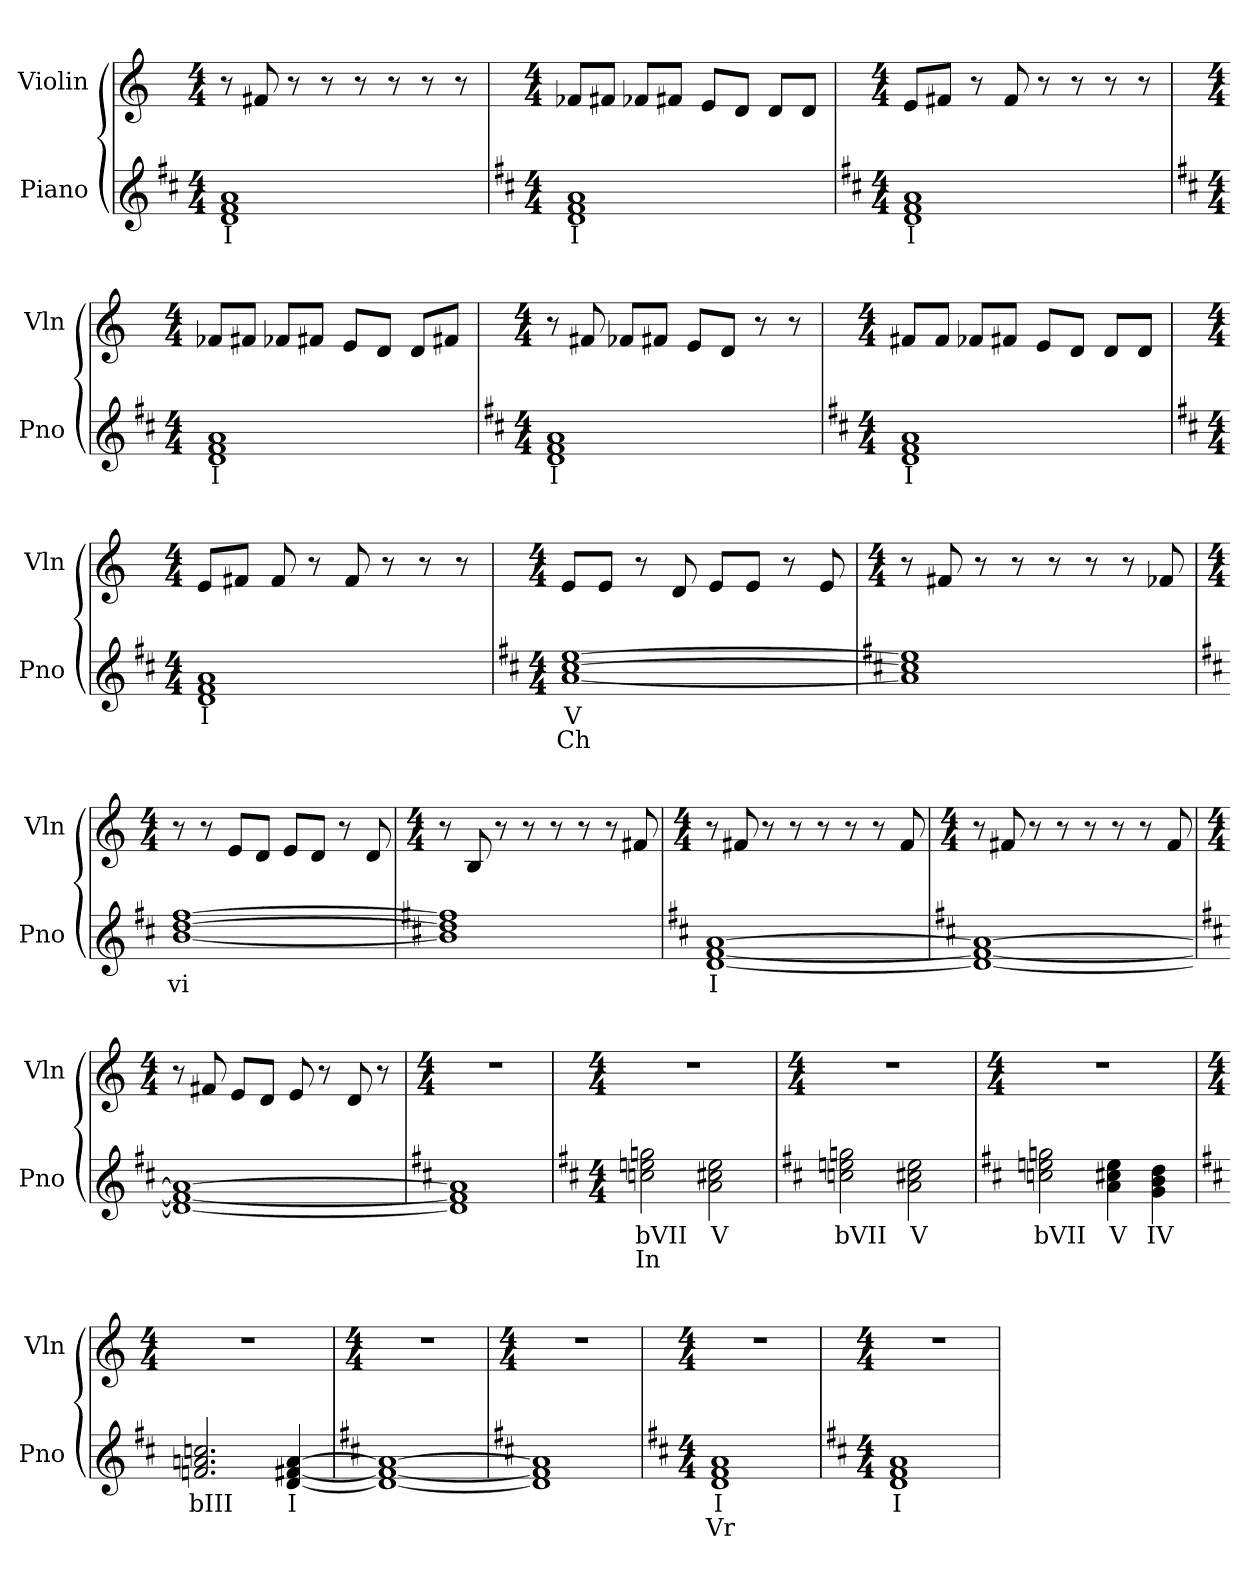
**kern	**text	**text	**kern
*part2	*part2	*part2	*part1
*staff2	*staff2	*staff2	*staff1
*I"Piano	*	*	*I"Violin
*I'Pno	*	*	*I'Vln
*k[f#c#]	*	*	*
*D:	*	*	*
*M4/4	*	*	*M4/4
=	=	=	=
1d 1f# 1a	I	.	8r
.	.	.	8f#X
.	.	.	8r
.	.	.	8r
.	.	.	8r
.	.	.	8r
.	.	.	8r
.	.	.	8r
=	=	=	=
*k[f#c#]	*	*	*
*D:	*	*	*
*M4/4	*	*	*M4/4
1d 1f# 1a	I	.	8f-XL
.	.	.	8f#XJ
.	.	.	8f-XL
.	.	.	8f#XJ
.	.	.	8eL
.	.	.	8dJ
.	.	.	8dL
.	.	.	8dJ
=	=	=	=
*k[f#c#]	*	*	*
*D:	*	*	*
*M4/4	*	*	*M4/4
1d 1f# 1a	I	.	8eL
.	.	.	8f#XJ
.	.	.	8r
.	.	.	8f#
.	.	.	8r
.	.	.	8r
.	.	.	8r
.	.	.	8r
=	=	=	=
*k[f#c#]	*	*	*
*D:	*	*	*
*M4/4	*	*	*M4/4
1d 1f# 1a	I	.	8f-XL
.	.	.	8f#XJ
.	.	.	8f-XL
.	.	.	8f#XJ
.	.	.	8eL
.	.	.	8dJ
.	.	.	8dL
.	.	.	8f#XJ
=	=	=	=
*k[f#c#]	*	*	*
*D:	*	*	*
*M4/4	*	*	*M4/4
1d 1f# 1a	I	.	8r
.	.	.	8f#X
.	.	.	8f-XL
.	.	.	8f#XJ
.	.	.	8eL
.	.	.	8dJ
.	.	.	8r
.	.	.	8r
=	=	=	=
*k[f#c#]	*	*	*
*D:	*	*	*
*M4/4	*	*	*M4/4
1d 1f# 1a	I	.	8f#XL
.	.	.	8f#J
.	.	.	8f-XL
.	.	.	8f#XJ
.	.	.	8eL
.	.	.	8dJ
.	.	.	8dL
.	.	.	8dJ
=	=	=	=
*k[f#c#]	*	*	*
*D:	*	*	*
*M4/4	*	*	*M4/4
1d 1f# 1a	I	.	8eL
.	.	.	8f#XJ
.	.	.	8f#
.	.	.	8r
.	.	.	8f#
.	.	.	8r
.	.	.	8r
.	.	.	8r
=	=	=	=
*k[f#c#]	*	*	*
*D:	*	*	*
*M4/4	*	*	*M4/4
[1a [1cc# [1ee	V	Ch	8eL
.	.	.	8eJ
.	.	.	8r
.	.	.	8d
.	.	.	8eL
.	.	.	8eJ
.	.	.	8r
.	.	.	8e
=	=	=	=
*k[f#c#]	*	*	*
*D:	*	*	*
*	*	*	*M4/4
1a] 1cc#] 1ee]	.	.	8r
.	.	.	8f#X
.	.	.	8r
.	.	.	8r
.	.	.	8r
.	.	.	8r
.	.	.	8r
.	.	.	8f-X
=	=	=	=
*k[f#c#]	*	*	*
*D:	*	*	*
*	*	*	*M4/4
[1b [1dd [1ff#	vi	.	8r
.	.	.	8r
.	.	.	8eL
.	.	.	8dJ
.	.	.	8eL
.	.	.	8dJ
.	.	.	8r
.	.	.	8d
=	=	=	=
*k[f#c#]	*	*	*
*D:	*	*	*
*	*	*	*M4/4
1b] 1dd] 1ff#]	.	.	8r
.	.	.	8B
.	.	.	8r
.	.	.	8r
.	.	.	8r
.	.	.	8r
.	.	.	8r
.	.	.	8f#X
=	=	=	=
*k[f#c#]	*	*	*
*D:	*	*	*
*	*	*	*M4/4
[1d [1f# [1a	I	.	8r
.	.	.	8f#X
.	.	.	8r
.	.	.	8r
.	.	.	8r
.	.	.	8r
.	.	.	8r
.	.	.	8f#
=	=	=	=
*k[f#c#]	*	*	*
*D:	*	*	*
*	*	*	*M4/4
1d_ 1f#_ 1a_	.	.	8r
.	.	.	8f#X
.	.	.	8r
.	.	.	8r
.	.	.	8r
.	.	.	8r
.	.	.	8r
.	.	.	8f#
=	=	=	=
*k[f#c#]	*	*	*
*D:	*	*	*
*	*	*	*M4/4
1d_ 1f#_ 1a_	.	.	8r
.	.	.	8f#X
.	.	.	8eL
.	.	.	8dJ
.	.	.	8e
.	.	.	8r
.	.	.	8d
.	.	.	8r
=	=	=	=
*k[f#c#]	*	*	*
*D:	*	*	*
*	*	*	*M4/4
1d] 1f#] 1a]	.	.	1r
=	=	=	=
*k[f#c#]	*	*	*
*D:	*	*	*
*M4/4	*	*	*M4/4
2ccn 2een 2ggn	bVII	In	1r
2a 2cc#X 2ee	V	.	.
=	=	=	=
*k[f#c#]	*	*	*
*D:	*	*	*
*	*	*	*M4/4
2ccn 2een 2ggn	bVII	.	1r
2a 2cc#X 2ee	V	.	.
=	=	=	=
*k[f#c#]	*	*	*
*D:	*	*	*
*	*	*	*M4/4
2ccn 2een 2ggn	bVII	.	1r
4a 4cc#X 4ee	V	.	.
4g 4b 4dd	IV	.	.
=	=	=	=
*k[f#c#]	*	*	*
*D:	*	*	*
*	*	*	*M4/4
2.fn 2.an 2.ccn	bIII	.	1r
[4d [4f#X [4a	I	.	.
=	=	=	=
*k[f#c#]	*	*	*
*D:	*	*	*
*	*	*	*M4/4
1d_ 1f#_ 1a_	.	.	1r
=	=	=	=
*k[f#c#]	*	*	*
*D:	*	*	*
*	*	*	*M4/4
1d] 1f#] 1a]	.	.	1r
=	=	=	=
*k[f#c#]	*	*	*
*D:	*	*	*
*M4/4	*	*	*M4/4
1d 1f# 1a	I	Vr	1r
=	=	=	=
*k[f#c#]	*	*	*
*D:	*	*	*
*M4/4	*	*	*M4/4
1d 1f# 1a	I	.	1r
=	=	=	=
*-	*-	*-	*-
